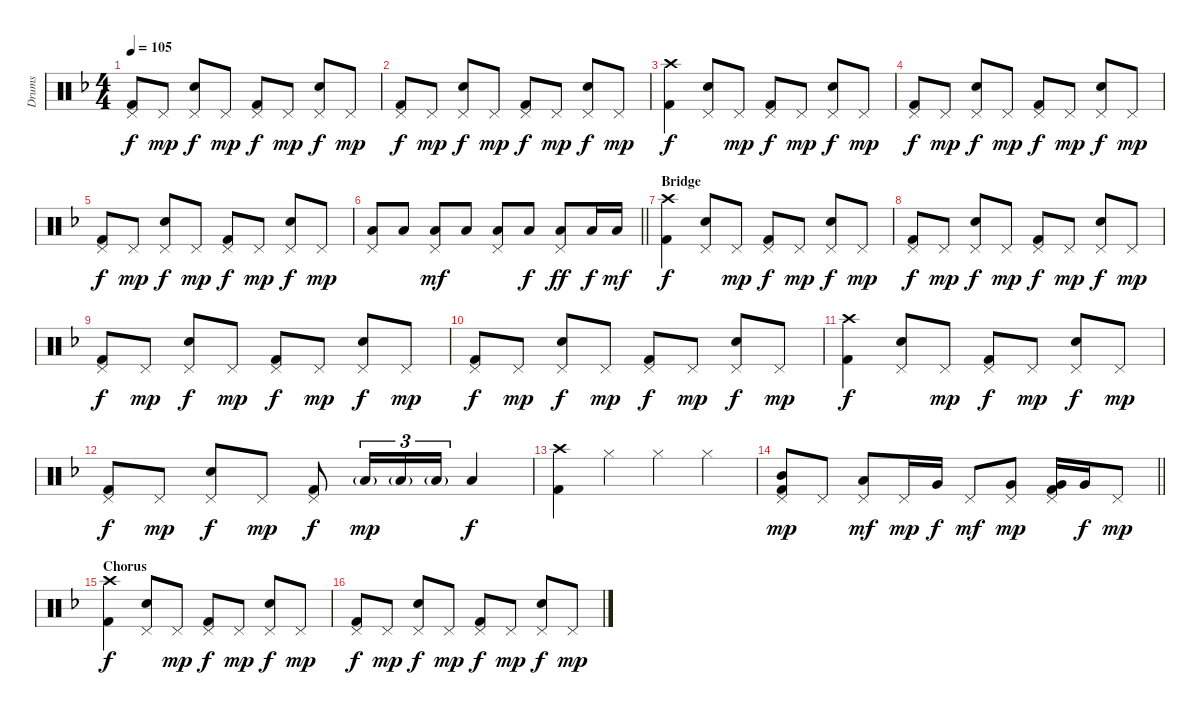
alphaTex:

\track ("Drums" "Drums") {instrument percussion}
\staff {score}
\articulation defaults
\ts (4 4)
\tempo 105
\clef neutral
\ks f
("Pedal Hi-Hat (hit)" "Kick (hit) 2").8{dy f} "Pedal Hi-Hat (hit)".8{dy mp} ("Pedal Hi-Hat (hit)" "Electric Snare (hit)").8{dy f} "Pedal Hi-Hat (hit)".8{dy mp} ("Pedal Hi-Hat (hit)" "Kick (hit) 2").8{dy f} "Pedal Hi-Hat (hit)".8{dy mp} ("Pedal Hi-Hat (hit)" "Electric Snare (hit)").8{dy f} "Pedal Hi-Hat (hit)".8{dy mp} |
("Pedal Hi-Hat (hit)" "Kick (hit) 2").8{dy f} "Pedal Hi-Hat (hit)".8{dy mp} ("Pedal Hi-Hat (hit)" "Electric Snare (hit)").8{dy f} "Pedal Hi-Hat (hit)".8{dy mp} ("Pedal Hi-Hat (hit)" "Kick (hit) 2").8{dy f} "Pedal Hi-Hat (hit)".8{dy mp} ("Pedal Hi-Hat (hit)" "Electric Snare (hit)").8{dy f} "Pedal Hi-Hat (hit)".8{dy mp} |
("Crash high (hit)" "Kick (hit) 2").4{dy f} ("Pedal Hi-Hat (hit)" "Electric Snare (hit)").8 "Pedal Hi-Hat (hit)".8{dy mp} ("Pedal Hi-Hat (hit)" "Kick (hit) 2").8{dy f} "Pedal Hi-Hat (hit)".8{dy mp} ("Pedal Hi-Hat (hit)" "Electric Snare (hit)").8{dy f} "Pedal Hi-Hat (hit)".8{dy mp} |
("Pedal Hi-Hat (hit)" "Kick (hit) 2").8{dy f} "Pedal Hi-Hat (hit)".8{dy mp} ("Pedal Hi-Hat (hit)" "Electric Snare (hit)").8{dy f} "Pedal Hi-Hat (hit)".8{dy mp} ("Pedal Hi-Hat (hit)" "Kick (hit) 2").8{dy f} "Pedal Hi-Hat (hit)".8{dy mp} ("Pedal Hi-Hat (hit)" "Electric Snare (hit)").8{dy f} "Pedal Hi-Hat (hit)".8{dy mp} |
("Pedal Hi-Hat (hit)" "Kick (hit) 2").8{dy f} "Pedal Hi-Hat (hit)".8{dy mp} ("Pedal Hi-Hat (hit)" "Electric Snare (hit)").8{dy f} "Pedal Hi-Hat (hit)".8{dy mp} ("Pedal Hi-Hat (hit)" "Kick (hit) 2").8{dy f} "Pedal Hi-Hat (hit)".8{dy mp} ("Pedal Hi-Hat (hit)" "Electric Snare (hit)").8{dy f} "Pedal Hi-Hat (hit)".8{dy mp} |
\barLineRight lightlight
("Pedal Hi-Hat (hit)" "Low Tom (hit)").8 "Low Tom (hit)".8 ("Pedal Hi-Hat (hit)" "Low Tom (hit)").8{dy mf} "Low Tom (hit)".8 ("Pedal Hi-Hat (hit)" "Low Tom (hit)").8 "Low Tom (hit)".8{dy f} ("Pedal Hi-Hat (hit)" "Low Tom (hit)").8{dy ff} "Low Tom (hit)".16{dy f} "Low Tom (hit)".16{dy mf} |
\section ("" "Bridge")
("Crash high (hit)" "Kick (hit) 2").4{dy f} ("Pedal Hi-Hat (hit)" "Electric Snare (hit)").8 "Pedal Hi-Hat (hit)".8{dy mp} ("Pedal Hi-Hat (hit)" "Kick (hit) 2").8{dy f} "Pedal Hi-Hat (hit)".8{dy mp} ("Pedal Hi-Hat (hit)" "Electric Snare (hit)").8{dy f} "Pedal Hi-Hat (hit)".8{dy mp} |
("Pedal Hi-Hat (hit)" "Kick (hit) 2").8{dy f} "Pedal Hi-Hat (hit)".8{dy mp} ("Pedal Hi-Hat (hit)" "Electric Snare (hit)").8{dy f} "Pedal Hi-Hat (hit)".8{dy mp} ("Pedal Hi-Hat (hit)" "Kick (hit) 2").8{dy f} "Pedal Hi-Hat (hit)".8{dy mp} ("Pedal Hi-Hat (hit)" "Electric Snare (hit)").8{dy f} "Pedal Hi-Hat (hit)".8{dy mp} |
("Pedal Hi-Hat (hit)" "Kick (hit) 2").8{dy f} "Pedal Hi-Hat (hit)".8{dy mp} ("Pedal Hi-Hat (hit)" "Electric Snare (hit)").8{dy f} "Pedal Hi-Hat (hit)".8{dy mp} ("Pedal Hi-Hat (hit)" "Kick (hit) 2").8{dy f} "Pedal Hi-Hat (hit)".8{dy mp} ("Pedal Hi-Hat (hit)" "Electric Snare (hit)").8{dy f} "Pedal Hi-Hat (hit)".8{dy mp} |
("Pedal Hi-Hat (hit)" "Kick (hit) 2").8{dy f} "Pedal Hi-Hat (hit)".8{dy mp} ("Pedal Hi-Hat (hit)" "Electric Snare (hit)").8{dy f} "Pedal Hi-Hat (hit)".8{dy mp} ("Pedal Hi-Hat (hit)" "Kick (hit) 2").8{dy f} "Pedal Hi-Hat (hit)".8{dy mp} ("Pedal Hi-Hat (hit)" "Electric Snare (hit)").8{dy f} "Pedal Hi-Hat (hit)".8{dy mp} |
("Crash high (hit)" "Kick (hit) 2").4{dy f} ("Pedal Hi-Hat (hit)" "Electric Snare (hit)").8 "Pedal Hi-Hat (hit)".8{dy mp} ("Pedal Hi-Hat (hit)" "Kick (hit) 2").8{dy f} "Pedal Hi-Hat (hit)".8{dy mp} ("Pedal Hi-Hat (hit)" "Electric Snare (hit)").8{dy f} "Pedal Hi-Hat (hit)".8{dy mp} |
("Pedal Hi-Hat (hit)" "Kick (hit) 2").8{dy f} "Pedal Hi-Hat (hit)".8{dy mp} ("Pedal Hi-Hat (hit)" "Electric Snare (hit)").8{dy f} "Pedal Hi-Hat (hit)".8{dy mp} ("Pedal Hi-Hat (hit)" "Kick (hit) 2").8{dy f} "Low Tom (hit)"{g}.16{tu (3 2) dy mp} "Low Tom (hit)"{g}.16{tu (3 2)} "Low Tom (hit)"{g}.16{tu (3 2)} "Low Tom (hit)".4{dy f} |
("Crash high (hit)" "Kick (hit) 2").4 "Hi-Hat (closed)".4 "Hi-Hat (closed)".4 "Hi-Hat (closed)".4 |
\barLineRight lightlight
("Pedal Hi-Hat (hit)" "Mid Tom (hit)" "Kick (hit) 2").8{dy mp} "Pedal Hi-Hat (hit)".8 ("Pedal Hi-Hat (hit)" "Low Tom (hit)").8{dy mf} "Pedal Hi-Hat (hit)".16{dy mp} "Very Low Tom (hit)".16{dy f} "Pedal Hi-Hat (hit)".8{dy mf} ("Pedal Hi-Hat (hit)" "Very Low Tom (hit)").8{dy mp} ("Pedal Hi-Hat (hit)" "Very Low Tom (hit)" "Kick (hit) 2").16 "Very Low Tom (hit)".16{dy f} "Pedal Hi-Hat (hit)".8{dy mp} |
\section ("" "Chorus")
("Crash high (hit)" "Kick (hit) 2").4{dy f} ("Pedal Hi-Hat (hit)" "Electric Snare (hit)").8 "Pedal Hi-Hat (hit)".8{dy mp} ("Pedal Hi-Hat (hit)" "Kick (hit) 2").8{dy f} "Pedal Hi-Hat (hit)".8{dy mp} ("Pedal Hi-Hat (hit)" "Electric Snare (hit)").8{dy f} "Pedal Hi-Hat (hit)".8{dy mp} |
("Pedal Hi-Hat (hit)" "Kick (hit) 2").8{dy f} "Pedal Hi-Hat (hit)".8{dy mp} ("Pedal Hi-Hat (hit)" "Electric Snare (hit)").8{dy f} "Pedal Hi-Hat (hit)".8{dy mp} ("Pedal Hi-Hat (hit)" "Kick (hit) 2").8{dy f} "Pedal Hi-Hat (hit)".8{dy mp} ("Pedal Hi-Hat (hit)" "Electric Snare (hit)").8{dy f} "Pedal Hi-Hat (hit)".8{dy mp}
